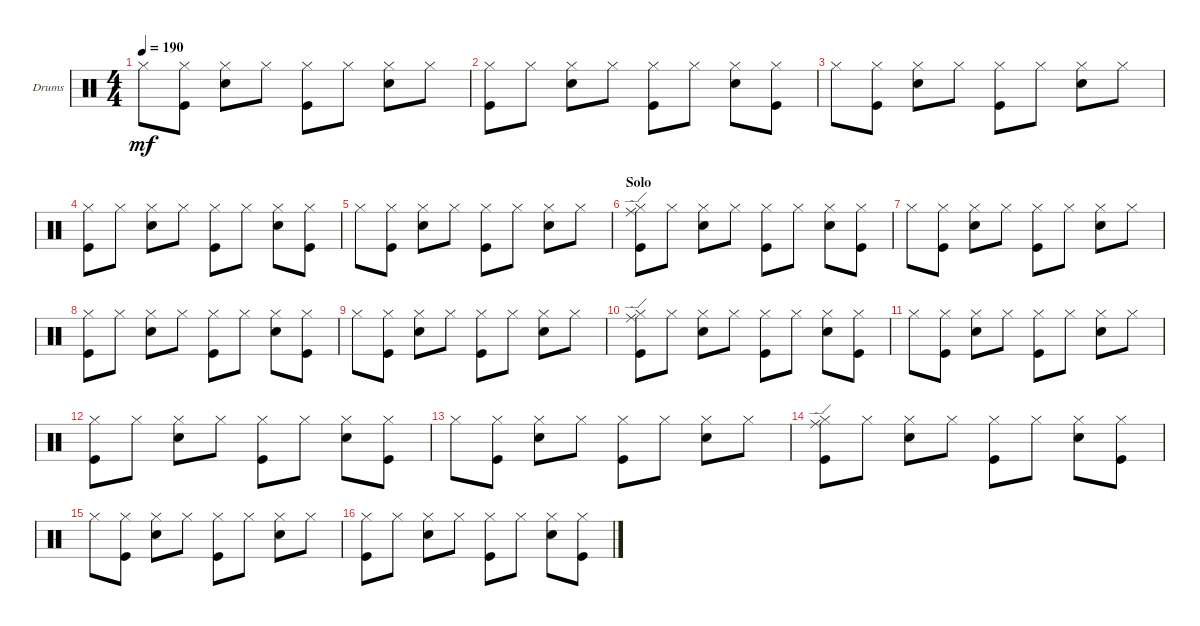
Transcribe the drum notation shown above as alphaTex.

\defaultSystemsLayout 4
\bracketExtendMode groupsimilarinstruments
\firstSystemTrackNameOrientation horizontal
\otherSystemsTrackNameOrientation horizontal
\track ("Prakarsh" "Drums") {instrument percussion}
\staff {score}
\articulation defaults
\ts (4 4)
\tempo 190
\clef neutral
\ks c "Hi-Hat (closed)".8{dy mf}
("Hi-Hat (closed)" "Kick (hit)").8 ("Hi-Hat (closed)" "Snare (hit) 2").8 "Hi-Hat (closed)".8 ("Hi-Hat (closed)" "Kick (hit)").8 "Hi-Hat (closed)".8 ("Hi-Hat (closed)" "Snare (hit) 2").8 "Hi-Hat (closed)".8 |
("Kick (hit)" "Hi-Hat (closed)").8 "Hi-Hat (closed)".8 ("Hi-Hat (closed)" "Snare (hit) 2").8 "Hi-Hat (closed)".8 ("Hi-Hat (closed)" "Kick (hit)").8 "Hi-Hat (closed)".8 ("Hi-Hat (closed)" "Snare (hit) 2").8 ("Hi-Hat (closed)" "Kick (hit)").8 |
"Hi-Hat (closed)".8 ("Hi-Hat (closed)" "Kick (hit)").8 ("Hi-Hat (closed)" "Snare (hit) 2").8 "Hi-Hat (closed)".8 ("Hi-Hat (closed)" "Kick (hit)").8 "Hi-Hat (closed)".8 ("Hi-Hat (closed)" "Snare (hit) 2").8 "Hi-Hat (closed)".8 |
("Kick (hit)" "Hi-Hat (closed)").8 "Hi-Hat (closed)".8 ("Hi-Hat (closed)" "Snare (hit) 2").8 "Hi-Hat (closed)".8 ("Hi-Hat (closed)" "Kick (hit)").8 "Hi-Hat (closed)".8 ("Hi-Hat (closed)" "Snare (hit) 2").8 ("Hi-Hat (closed)" "Kick (hit)").8 |
"Hi-Hat (closed)".8 ("Hi-Hat (closed)" "Kick (hit)").8 ("Hi-Hat (closed)" "Snare (hit) 2").8 "Hi-Hat (closed)".8 ("Hi-Hat (closed)" "Kick (hit)").8 "Hi-Hat (closed)".8 ("Hi-Hat (closed)" "Snare (hit) 2").8 "Hi-Hat (closed)".8 |
\section ("" "Solo")
("Kick (hit)" "Hi-Hat (closed)" "Ride (edge)").8 "Hi-Hat (closed)".8 ("Hi-Hat (closed)" "Snare (hit) 2").8 "Hi-Hat (closed)".8 ("Hi-Hat (closed)" "Kick (hit)").8 "Hi-Hat (closed)".8 ("Hi-Hat (closed)" "Snare (hit) 2").8 ("Hi-Hat (closed)" "Kick (hit)").8 |
"Hi-Hat (closed)".8 ("Hi-Hat (closed)" "Kick (hit)").8 ("Hi-Hat (closed)" "Snare (hit) 2").8 "Hi-Hat (closed)".8 ("Hi-Hat (closed)" "Kick (hit)").8 "Hi-Hat (closed)".8 ("Hi-Hat (closed)" "Snare (hit) 2").8 "Hi-Hat (closed)".8 |
("Kick (hit)" "Hi-Hat (closed)").8 "Hi-Hat (closed)".8 ("Hi-Hat (closed)" "Snare (hit) 2").8 "Hi-Hat (closed)".8 ("Hi-Hat (closed)" "Kick (hit)").8 "Hi-Hat (closed)".8 ("Hi-Hat (closed)" "Snare (hit) 2").8 ("Hi-Hat (closed)" "Kick (hit)").8 |
"Hi-Hat (closed)".8 ("Hi-Hat (closed)" "Kick (hit)").8 ("Hi-Hat (closed)" "Snare (hit) 2").8 "Hi-Hat (closed)".8 ("Hi-Hat (closed)" "Kick (hit)").8 "Hi-Hat (closed)".8 ("Hi-Hat (closed)" "Snare (hit) 2").8 "Hi-Hat (closed)".8 |
("Kick (hit)" "Hi-Hat (closed)" "Ride (edge)").8 "Hi-Hat (closed)".8 ("Hi-Hat (closed)" "Snare (hit) 2").8 "Hi-Hat (closed)".8 ("Hi-Hat (closed)" "Kick (hit)").8 "Hi-Hat (closed)".8 ("Hi-Hat (closed)" "Snare (hit) 2").8 ("Hi-Hat (closed)" "Kick (hit)").8 |
"Hi-Hat (closed)".8 ("Hi-Hat (closed)" "Kick (hit)").8 ("Hi-Hat (closed)" "Snare (hit) 2").8 "Hi-Hat (closed)".8 ("Hi-Hat (closed)" "Kick (hit)").8 "Hi-Hat (closed)".8 ("Hi-Hat (closed)" "Snare (hit) 2").8 "Hi-Hat (closed)".8 |
("Kick (hit)" "Hi-Hat (closed)").8 "Hi-Hat (closed)".8 ("Hi-Hat (closed)" "Snare (hit) 2").8 "Hi-Hat (closed)".8 ("Hi-Hat (closed)" "Kick (hit)").8 "Hi-Hat (closed)".8 ("Hi-Hat (closed)" "Snare (hit) 2").8 ("Hi-Hat (closed)" "Kick (hit)").8 |
"Hi-Hat (closed)".8 ("Hi-Hat (closed)" "Kick (hit)").8 ("Hi-Hat (closed)" "Snare (hit) 2").8 "Hi-Hat (closed)".8 ("Hi-Hat (closed)" "Kick (hit)").8 "Hi-Hat (closed)".8 ("Hi-Hat (closed)" "Snare (hit) 2").8 "Hi-Hat (closed)".8 |
("Kick (hit)" "Hi-Hat (closed)" "Ride (edge)").8 "Hi-Hat (closed)".8 ("Hi-Hat (closed)" "Snare (hit) 2").8 "Hi-Hat (closed)".8 ("Hi-Hat (closed)" "Kick (hit)").8 "Hi-Hat (closed)".8 ("Hi-Hat (closed)" "Snare (hit) 2").8 ("Hi-Hat (closed)" "Kick (hit)").8 |
"Hi-Hat (closed)".8 ("Hi-Hat (closed)" "Kick (hit)").8 ("Hi-Hat (closed)" "Snare (hit) 2").8 "Hi-Hat (closed)".8 ("Hi-Hat (closed)" "Kick (hit)").8 "Hi-Hat (closed)".8 ("Hi-Hat (closed)" "Snare (hit) 2").8 "Hi-Hat (closed)".8 |
("Kick (hit)" "Hi-Hat (closed)").8 "Hi-Hat (closed)".8 ("Hi-Hat (closed)" "Snare (hit) 2").8 "Hi-Hat (closed)".8 ("Hi-Hat (closed)" "Kick (hit)").8 "Hi-Hat (closed)".8 ("Hi-Hat (closed)" "Snare (hit) 2").8 ("Hi-Hat (closed)" "Kick (hit)").8
